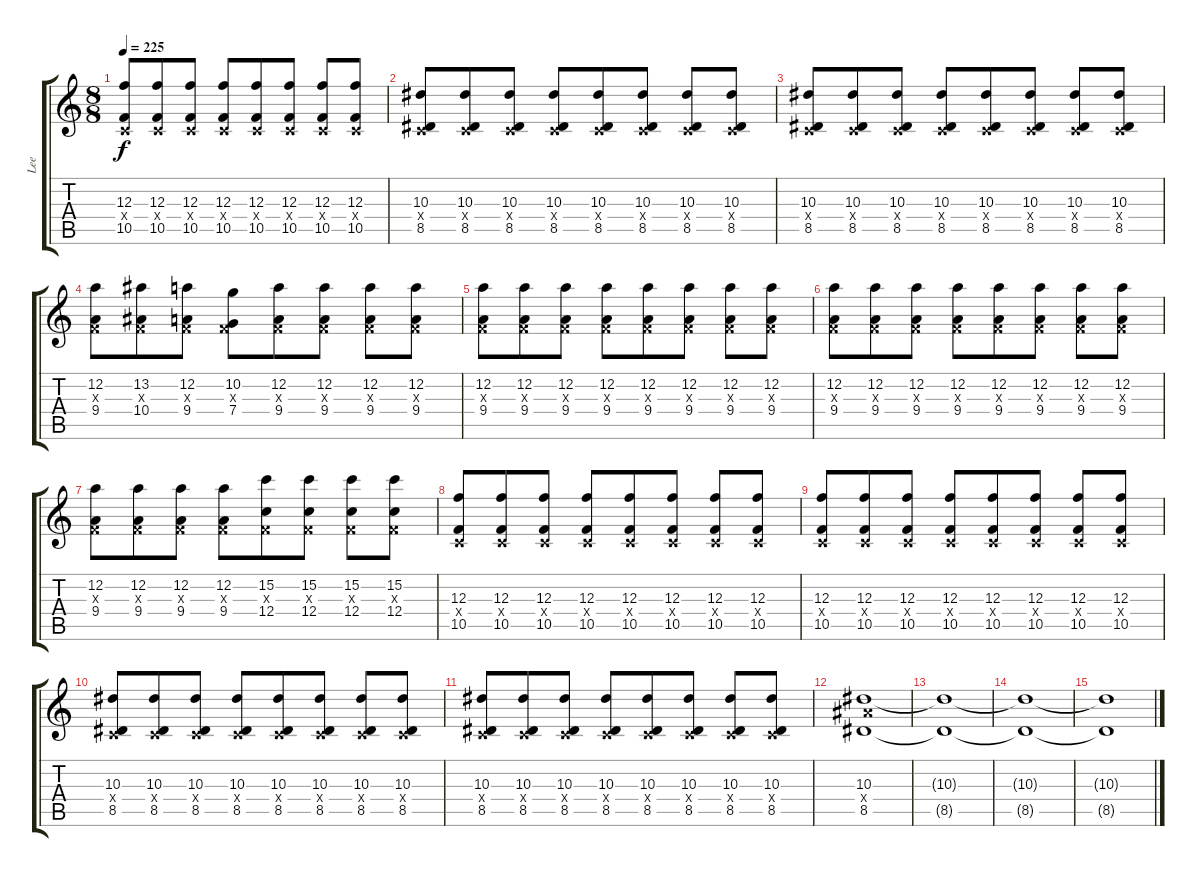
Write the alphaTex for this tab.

\track ("Lee" "Lee") {instrument overdrivenguitar}
\staff {score tabs}
\tuning (D4 A3 F3 C3 G2 C2) {hide}
\ts (8 8)
\tempo 225
\clef g2
\ks c
(12.3 0.4{x} 10.5).8{dy f} (12.3 0.4{x} 10.5).8 (12.3 0.4{x} 10.5).8 (12.3 0.4{x} 10.5).8 (12.3 0.4{x} 10.5).8 (12.3 0.4{x} 10.5).8 (12.3 0.4{x} 10.5).8 (12.3 0.4{x} 10.5).8 |
(10.3 0.4{x} 8.5).8 (10.3 0.4{x} 8.5).8 (10.3 0.4{x} 8.5).8 (10.3 0.4{x} 8.5).8 (10.3 0.4{x} 8.5).8 (10.3 0.4{x} 8.5).8 (10.3 0.4{x} 8.5).8 (10.3 0.4{x} 8.5).8 |
(10.3 0.4{x} 8.5).8 (10.3 0.4{x} 8.5).8 (10.3 0.4{x} 8.5).8 (10.3 0.4{x} 8.5).8 (10.3 0.4{x} 8.5).8 (10.3 0.4{x} 8.5).8 (10.3 0.4{x} 8.5).8 (10.3 0.4{x} 8.5).8 |
(12.2 0.3{x} 9.4).8 (13.2 0.3{x} 10.4).8 (12.2 0.3{x} 9.4).8 (10.2 0.3{x} 7.4).8 (12.2 0.3{x} 9.4).8 (12.2 0.3{x} 9.4).8 (12.2 0.3{x} 9.4).8 (12.2 0.3{x} 9.4).8 |
(12.2 0.3{x} 9.4).8 (12.2 0.3{x} 9.4).8 (12.2 0.3{x} 9.4).8 (12.2 0.3{x} 9.4).8 (12.2 0.3{x} 9.4).8 (12.2 0.3{x} 9.4).8 (12.2 0.3{x} 9.4).8 (12.2 0.3{x} 9.4).8 |
(12.2 0.3{x} 9.4).8 (12.2 0.3{x} 9.4).8 (12.2 0.3{x} 9.4).8 (12.2 0.3{x} 9.4).8 (12.2 0.3{x} 9.4).8 (12.2 0.3{x} 9.4).8 (12.2 0.3{x} 9.4).8 (12.2 0.3{x} 9.4).8 |
(12.2 0.3{x} 9.4).8 (12.2 0.3{x} 9.4).8 (12.2 0.3{x} 9.4).8 (12.2 0.3{x} 9.4).8 (15.2 0.3{x} 12.4).8 (15.2 0.3{x} 12.4).8 (15.2 0.3{x} 12.4).8 (15.2 0.3{x} 12.4).8 |
(12.3 0.4{x} 10.5).8 (12.3 0.4{x} 10.5).8 (12.3 0.4{x} 10.5).8 (12.3 0.4{x} 10.5).8 (12.3 0.4{x} 10.5).8 (12.3 0.4{x} 10.5).8 (12.3 0.4{x} 10.5).8 (12.3 0.4{x} 10.5).8 |
(12.3 0.4{x} 10.5).8 (12.3 0.4{x} 10.5).8 (12.3 0.4{x} 10.5).8 (12.3 0.4{x} 10.5).8 (12.3 0.4{x} 10.5).8 (12.3 0.4{x} 10.5).8 (12.3 0.4{x} 10.5).8 (12.3 0.4{x} 10.5).8 |
(10.3 0.4{x} 8.5).8 (10.3 0.4{x} 8.5).8 (10.3 0.4{x} 8.5).8 (10.3 0.4{x} 8.5).8 (10.3 0.4{x} 8.5).8 (10.3 0.4{x} 8.5).8 (10.3 0.4{x} 8.5).8 (10.3 0.4{x} 8.5).8 |
(10.3 0.4{x} 8.5).8 (10.3 0.4{x} 8.5).8 (10.3 0.4{x} 8.5).8 (10.3 0.4{x} 8.5).8 (10.3 0.4{x} 8.5).8 (10.3 0.4{x} 8.5).8 (10.3 0.4{x} 8.5).8 (10.3 0.4{x} 8.5).8 |
(10.3 10.4{x} 8.5).1 |
(10.3{t} 8.5{t}).1 |
(10.3{t} 8.5{t}).1 |
(10.3{t} 8.5{t}).1
